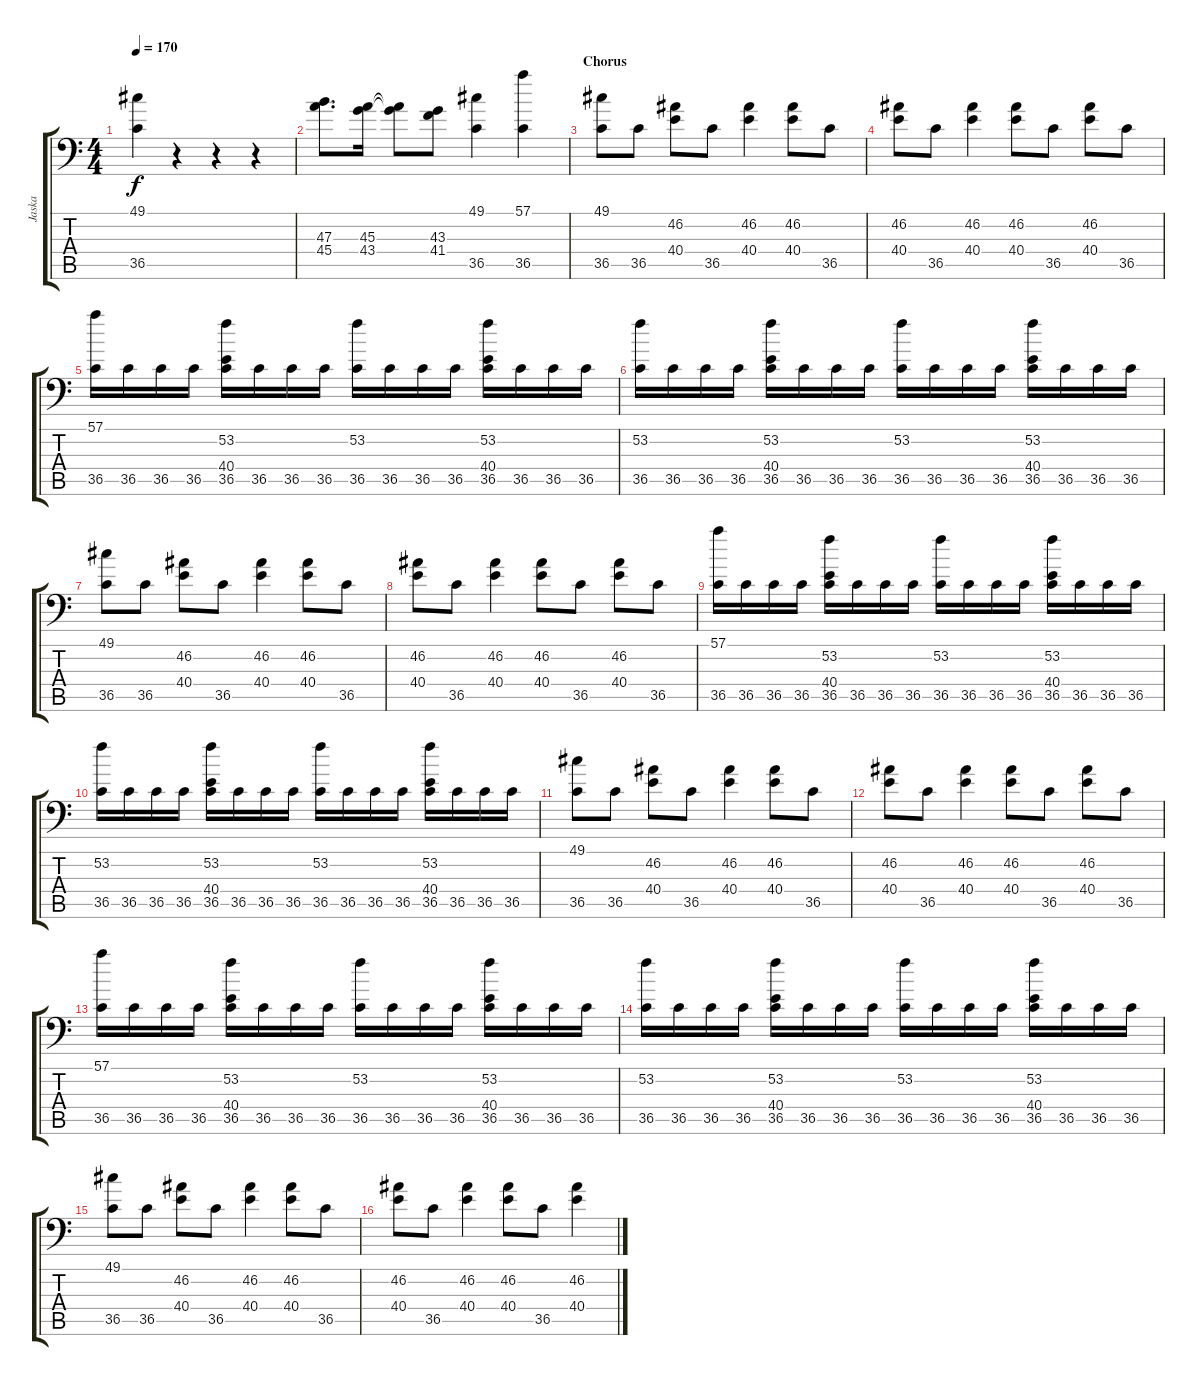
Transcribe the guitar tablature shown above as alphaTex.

\track ("Jaska" "Jaska") {instrument acousticgrandpiano}
\staff {score tabs}
\tuning (C-1 C-1 C-1 C-1 C-1 C-1) {hide}
\ts (4 4)
\tempo 170
\clef f4
\ks c
(49.1 36.5).4{dy f} r.4 r.4 r.4 |
(47.3 45.4).8{d} (45.3 43.4).16 (45.3{t} 43.4{t}).8 (43.3 41.4).8 (49.1 36.5).4 (57.1 36.5).4 |
\section ("" "Chorus")
(49.1 36.5).8 36.5.8 (46.2 40.4).8 36.5.8 (46.2 40.4).4 (46.2 40.4).8 36.5.8 |
(46.2 40.4).8 36.5.8 (46.2 40.4).4 (46.2 40.4).8 36.5.8 (46.2 40.4).8 36.5.8 |
(57.1 36.5).16 36.5.16 36.5.16 36.5.16 (53.2 40.4 36.5).16 36.5.16 36.5.16 36.5.16 (53.2 36.5).16 36.5.16 36.5.16 36.5.16 (53.2 40.4 36.5).16 36.5.16 36.5.16 36.5.16 |
(53.2 36.5).16 36.5.16 36.5.16 36.5.16 (53.2 40.4 36.5).16 36.5.16 36.5.16 36.5.16 (53.2 36.5).16 36.5.16 36.5.16 36.5.16 (53.2 40.4 36.5).16 36.5.16 36.5.16 36.5.16 |
(49.1 36.5).8 36.5.8 (46.2 40.4).8 36.5.8 (46.2 40.4).4 (46.2 40.4).8 36.5.8 |
(46.2 40.4).8 36.5.8 (46.2 40.4).4 (46.2 40.4).8 36.5.8 (46.2 40.4).8 36.5.8 |
(57.1 36.5).16 36.5.16 36.5.16 36.5.16 (53.2 40.4 36.5).16 36.5.16 36.5.16 36.5.16 (53.2 36.5).16 36.5.16 36.5.16 36.5.16 (53.2 40.4 36.5).16 36.5.16 36.5.16 36.5.16 |
(53.2 36.5).16 36.5.16 36.5.16 36.5.16 (53.2 40.4 36.5).16 36.5.16 36.5.16 36.5.16 (53.2 36.5).16 36.5.16 36.5.16 36.5.16 (53.2 40.4 36.5).16 36.5.16 36.5.16 36.5.16 |
(49.1 36.5).8 36.5.8 (46.2 40.4).8 36.5.8 (46.2 40.4).4 (46.2 40.4).8 36.5.8 |
(46.2 40.4).8 36.5.8 (46.2 40.4).4 (46.2 40.4).8 36.5.8 (46.2 40.4).8 36.5.8 |
(57.1 36.5).16 36.5.16 36.5.16 36.5.16 (53.2 40.4 36.5).16 36.5.16 36.5.16 36.5.16 (53.2 36.5).16 36.5.16 36.5.16 36.5.16 (53.2 40.4 36.5).16 36.5.16 36.5.16 36.5.16 |
(53.2 36.5).16 36.5.16 36.5.16 36.5.16 (53.2 40.4 36.5).16 36.5.16 36.5.16 36.5.16 (53.2 36.5).16 36.5.16 36.5.16 36.5.16 (53.2 40.4 36.5).16 36.5.16 36.5.16 36.5.16 |
(49.1 36.5).8 36.5.8 (46.2 40.4).8 36.5.8 (46.2 40.4).4 (46.2 40.4).8 36.5.8 |
(46.2 40.4).8 36.5.8 (46.2 40.4).4 (46.2 40.4).8 36.5.8 (46.2 40.4).4
